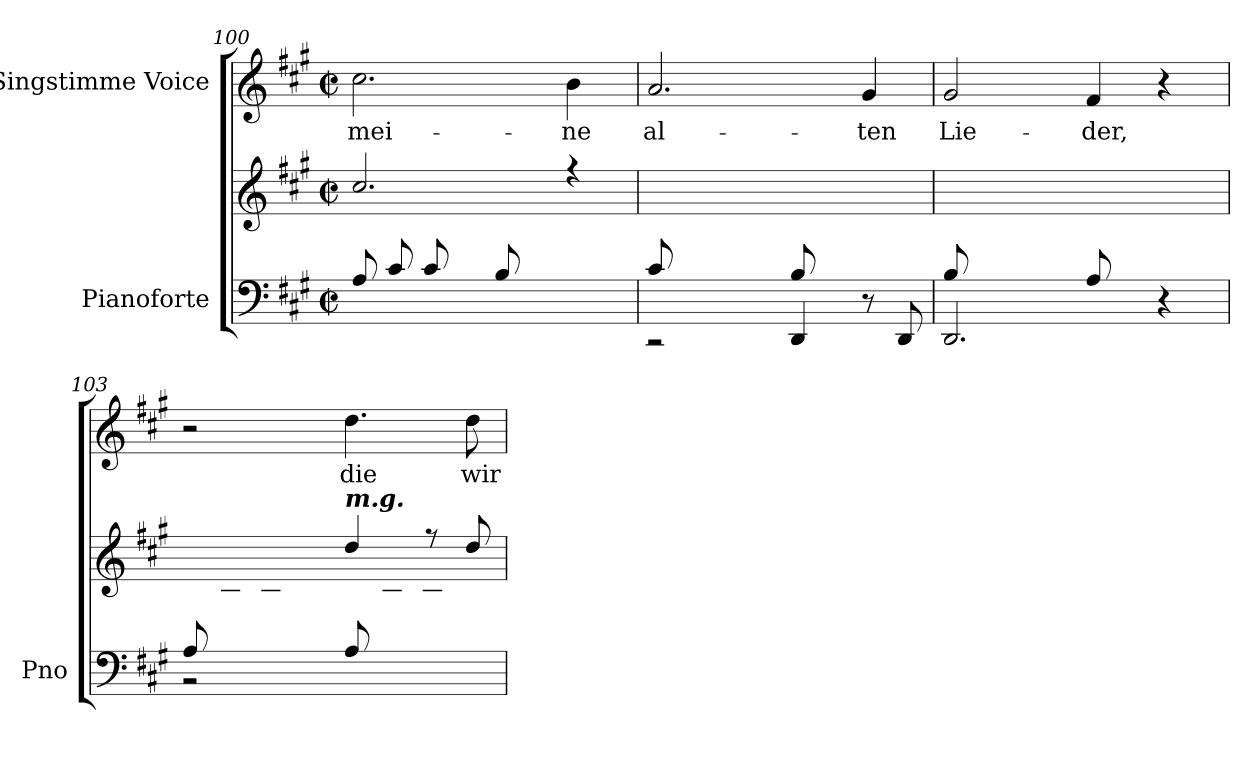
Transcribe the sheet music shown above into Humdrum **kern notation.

**kern	**kern	**kern	**text
*part2	*part2	*part1	*part1
*staff3	*staff2	*staff1	*staff1
*I"Pianoforte	*	*I"Singstimme Voice	*
*I'Pno	*	*	*
*clefF4	*clefG2	*clefG2	*
*k[f#c#g#]	*k[f#c#g#]	*k[f#c#g#]	*
*M2/2	*M2/2	*M2/2	*
*met(c|)	*met(c|)	*met(c|)	*
=100	=100	=100	=100
*	*^	*	*
8A/L	2.cc#/	4.ryy	2.cc#\	mei-
8c#/	.	.	.	.
8c#/	.	.	.	.
8ryy	.	8f#\J	.	.
8B/L	.	8ryy	.	.
4.ryy	.	8d\	.	.
.	4r	8d\	4b\	-ne
.	.	8g#\J	.	.
*	*v	*v	*	*
=101	=101	=101	=101
*^	*	*	*
8c#/L	2r	8ryy	2.a/	al-
4.ryy	.	8f#\	.	.
.	.	8f#\	.	.
.	.	8a\J	.	.
8B/L	4DD/	8ryy	.	.
4.ryy	.	8e#X\	.	.
.	8r	8e#\	4g#/	-ten
.	8DD/	8g#\J	.	.
=102	=102	=102	=102	=102
*	*	*^	*	*
8B/L	2.DD/	1ryy	8ryy	2g#/	Lie-
4.ryy	.	.	8e#X\	.	.
.	.	.	8e#\	.	.
.	.	.	8g#\J	.	.
8A/L	.	.	8ryy	4f#/	-der,
4.ryy	.	.	8d\	.	.
.	4r	.	8d\	4r	.
.	.	.	8f#\J	.	.
=103	=103	=103	=103	=103	=103
8A/L	2r	2ryy	8ryy	2r	.
4.ryy	.	.	8c#\	.	.
.	.	.	8c#\	.	.
.	.	.	8f#\J	.	.
!	!	!LO:TX:Bi:t=m.g.	!	!	!
8A/L	4.ryy	4dd/	8ryy	4.dd\	die
4.ryy	.	.	8cn\	.	.
.	.	8r	8c\	.	.
.	8ryy	8dd/	8f#\J	8dd\	wir
*v	*v	*	*	*	*
*	*v	*v	*	*
=	=	=	=
*-	*-	*-	*-
